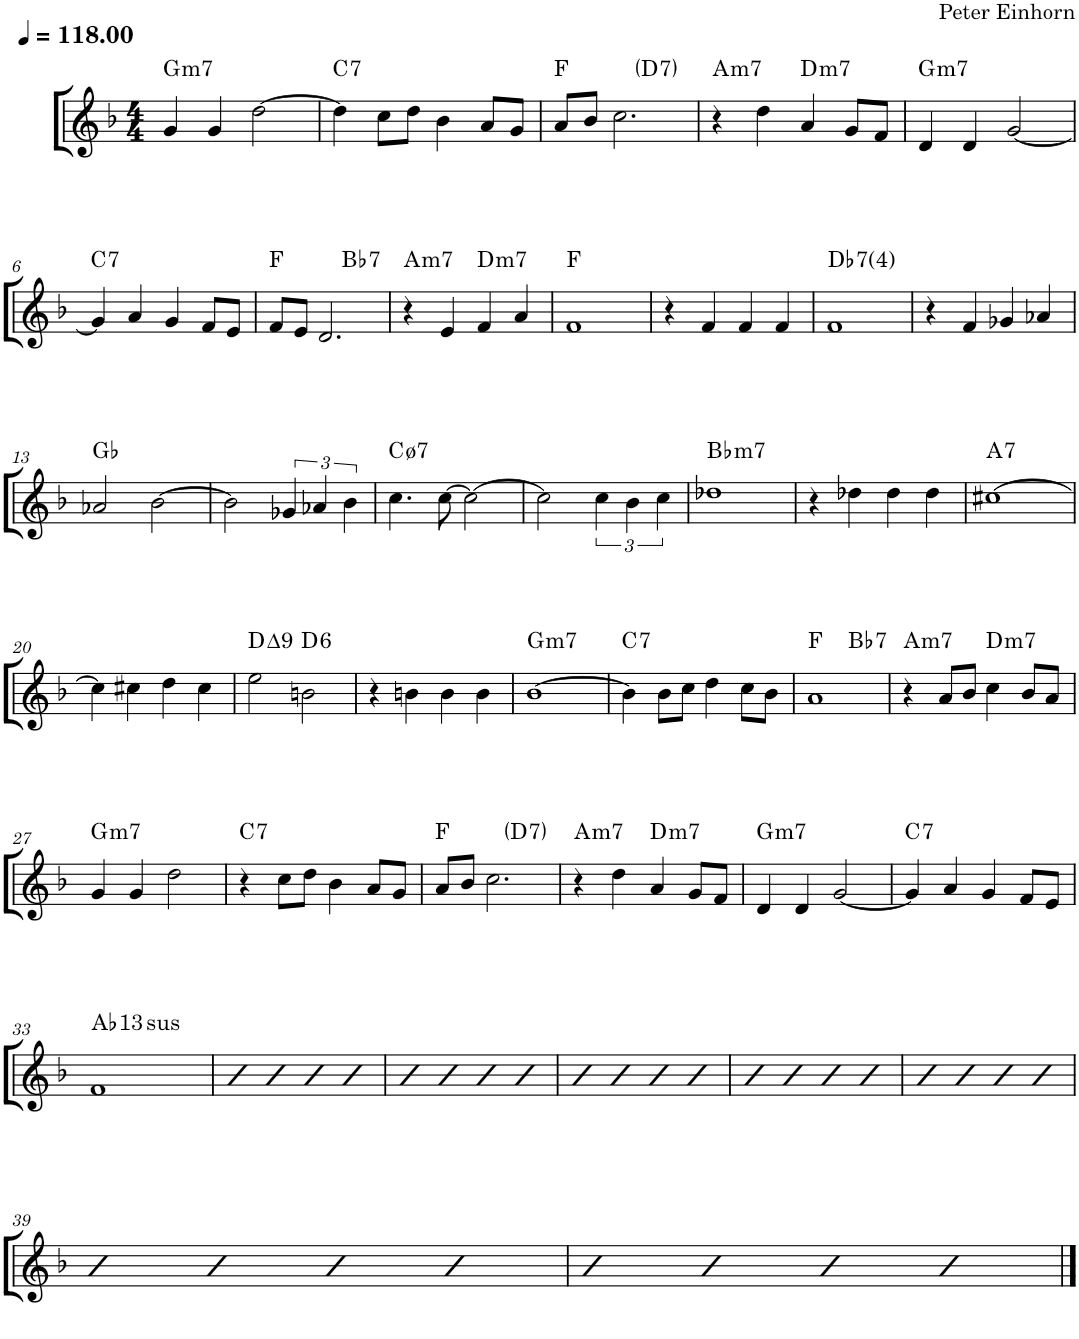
**kern	**harte
*part1	*part1
*staff1	*
*I"Treble	*
*I'Tre.	*
*clefG2	*
*k[b-]	*
*F:	*
*M4/4	*
*MM118	*
=1	=1
!	!LO:H:kt=m7
4g/	G:min7
4g/	.
[2dd\	.
=2	=2
!	!LO:H:kt=7
4dd\]	C:7
8cc\L	.
8dd\J	.
4b-\	.
8a/L	.
8g/J	.
=3	=3
*^	*
8a/L	2ryy	F:maj
8b-/J	.	.
2.cc\	.	.
!	!	!LO:H:kt=7
.	2ryy	D:7
=4	=4	=4
!	!	!LO:H:kt=m7
*v	*v	*
4r	A:min7
4dd\	.
!	!LO:H:kt=m7
4a/	D:min7
8g/L	.
8f/J	.
=5	=5
!	!LO:H:kt=m7
4d/	G:min7
4d/	.
[2g/	.
!!LO:LB:g=z
=6	=6
!	!LO:H:kt=7
4g/]	C:7
4a/	.
4g/	.
8f/L	.
8e/J	.
=7	=7
*^	*
8f/L	2ryy	F:maj
8e/J	.	.
2.d/	.	.
!	!	!LO:H:kt=7
.	2ryy	Bb:7
=8	=8	=8
!	!	!LO:H:kt=m7
*v	*v	*
4r	A:min7
4e/	.
!	!LO:H:kt=m7
4f/	D:min7
4a/	.
=9	=9
1f	F:maj
=10	=10
4r	.
4f/	.
4f/	.
4f/	.
=11	=11
!	!LO:H:kt=7
1f	Db:7(4)
=12	=12
4r	.
4f/	.
4g-X/	.
4a-X/	.
!!LO:LB:g=z
=13	=13
2a-X/	Gb:maj
[2b-\	.
=14	=14
2b-\]	.
6g-X/	.
6a-X/	.
6b-\	.
=15	=15
!	!LO:H:kt=7
4.cc\	C:hdim7
[8cc\	.
2cc\_	.
=16	=16
2cc\]	.
6cc\	.
6b-\	.
6cc\	.
=17	=17
!	!LO:H:kt=m7
1dd-X	Bb:min7
=18	=18
4r	.
4dd-X\	.
4dd-\	.
4dd-\	.
=19	=19
!	!LO:H:kt=7
[1cc#X	A:7
!!LO:LB:g=z
=20	=20
4cc#\]	.
4cc#X\	.
4dd\	.
4cc#\	.
=21	=21
!	!LO:H:kt=∆
2ee\	.
!	!LO:H:kt=6
2bn\	D:maj6
=22	=22
4r	.
4bn\	.
4b\	.
4b\	.
=23	=23
!	!LO:H:kt=m7
[1b-	G:min7
=24	=24
!	!LO:H:kt=7
4b-\]	C:7
8b-\L	.
8cc\J	.
4dd\	.
8cc\L	.
8b-\J	.
=25	=25
*^	*
1a	2ryy	F:maj
!	!	!LO:H:kt=7
.	2ryy	Bb:7
=26	=26	=26
!	!	!LO:H:kt=m7
*v	*v	*
4r	A:min7
8a/L	.
8b-/J	.
!	!LO:H:kt=m7
4cc\	D:min7
8b-/L	.
8a/J	.
!!LO:LB:g=z
=27	=27
!	!LO:H:kt=m7
4g/	G:min7
4g/	.
2dd\	.
=28	=28
!	!LO:H:kt=7
4r	C:7
8cc\L	.
8dd\J	.
4b-\	.
8a/L	.
8g/J	.
=29	=29
*^	*
8a/L	2ryy	F:maj
8b-/J	.	.
2.cc\	.	.
!	!	!LO:H:kt=7
.	2ryy	D:7
=30	=30	=30
!	!	!LO:H:kt=m7
*v	*v	*
4r	A:min7
4dd\	.
!	!LO:H:kt=m7
4a/	D:min7
8g/L	.
8f/J	.
=31	=31
!	!LO:H:kt=m7
4d/	G:min7
4d/	.
[2g/	.
=32	=32
!	!LO:H:kt=7
4g/]	C:7
4a/	.
4g/	.
8f/L	.
8e/J	.
!!LO:LB:g=z
=33	=33
!	!LO:H:n=1:kt=13
!	!LO:H:n=2:kt=sus
1f	Ab:9(11,13) N
=34	=34
4b-	.
4b-	.
4b-	.
4b-	.
=35	=35
4b-	.
4b-	.
4b-	.
4b-	.
=36	=36
4b-	.
4b-	.
4b-	.
4b-	.
=37	=37
4b-	.
4b-	.
4b-	.
4b-	.
=38	=38
4b-	.
4b-	.
4b-	.
4b-	.
!!LO:LB:g=z
=39	=39
4b-	.
4b-	.
4b-	.
4b-	.
=40	=40
4b-	.
4b-	.
4b-	.
4b-	.
==	==
*-	*-
